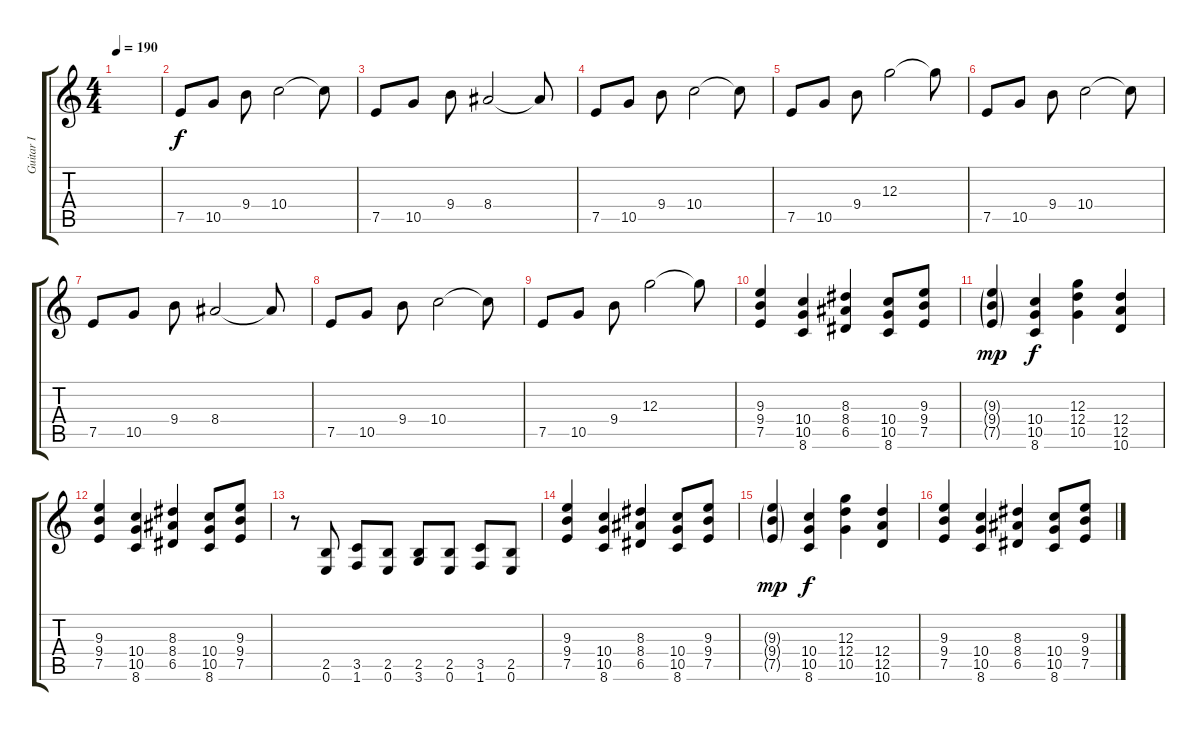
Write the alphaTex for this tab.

\track ("Guitar I" "Guitar I") {instrument distortionguitar}
\staff {score tabs}
\tuning (E4 B3 G3 D3 A2 E2) {hide}
\ts (4 4)
\tempo 190
\clef g2
\ks c
|
7.5.8 10.5.8 9.4.8 10.4.2 10.4{t}.8 |
7.5.8 10.5.8 9.4.8 8.4.2 8.4{t}.8 |
7.5.8 10.5.8 9.4.8 10.4.2 10.4{t}.8 |
7.5.8 10.5.8 9.4.8 12.3.2 12.3{t}.8 |
7.5.8 10.5.8 9.4.8 10.4.2 10.4{t}.8 |
7.5.8 10.5.8 9.4.8 8.4.2 8.4{t}.8 |
7.5.8 10.5.8 9.4.8 10.4.2 10.4{t}.8 |
7.5.8 10.5.8 9.4.8 12.3.2 12.3{t}.8 |
(9.3 9.4 7.5).4 (10.4 10.5 8.6).4 (8.3 8.4 6.5).4 (10.4 10.5 8.6).8 (9.3 9.4 7.5).8 |
(9.3{g} 9.4{g} 7.5{g}).4{dy mp} (10.4 10.5 8.6).4{dy f} (12.3 12.4 10.5).4 (12.4 12.5 10.6).4 |
(9.3 9.4 7.5).4 (10.4 10.5 8.6).4 (8.3 8.4 6.5).4 (10.4 10.5 8.6).8 (9.3 9.4 7.5).8 |
r.8 (2.5 0.6).8 (3.5 1.6).8 (2.5 0.6).8 (2.5 3.6).8 (2.5 0.6).8 (3.5 1.6).8 (2.5 0.6).8 |
(9.3 9.4 7.5).4 (10.4 10.5 8.6).4 (8.3 8.4 6.5).4 (10.4 10.5 8.6).8 (9.3 9.4 7.5).8 |
(9.3{g} 9.4{g} 7.5{g}).4{dy mp} (10.4 10.5 8.6).4{dy f} (12.3 12.4 10.5).4 (12.4 12.5 10.6).4 |
(9.3 9.4 7.5).4 (10.4 10.5 8.6).4 (8.3 8.4 6.5).4 (10.4 10.5 8.6).8 (9.3 9.4 7.5).8
